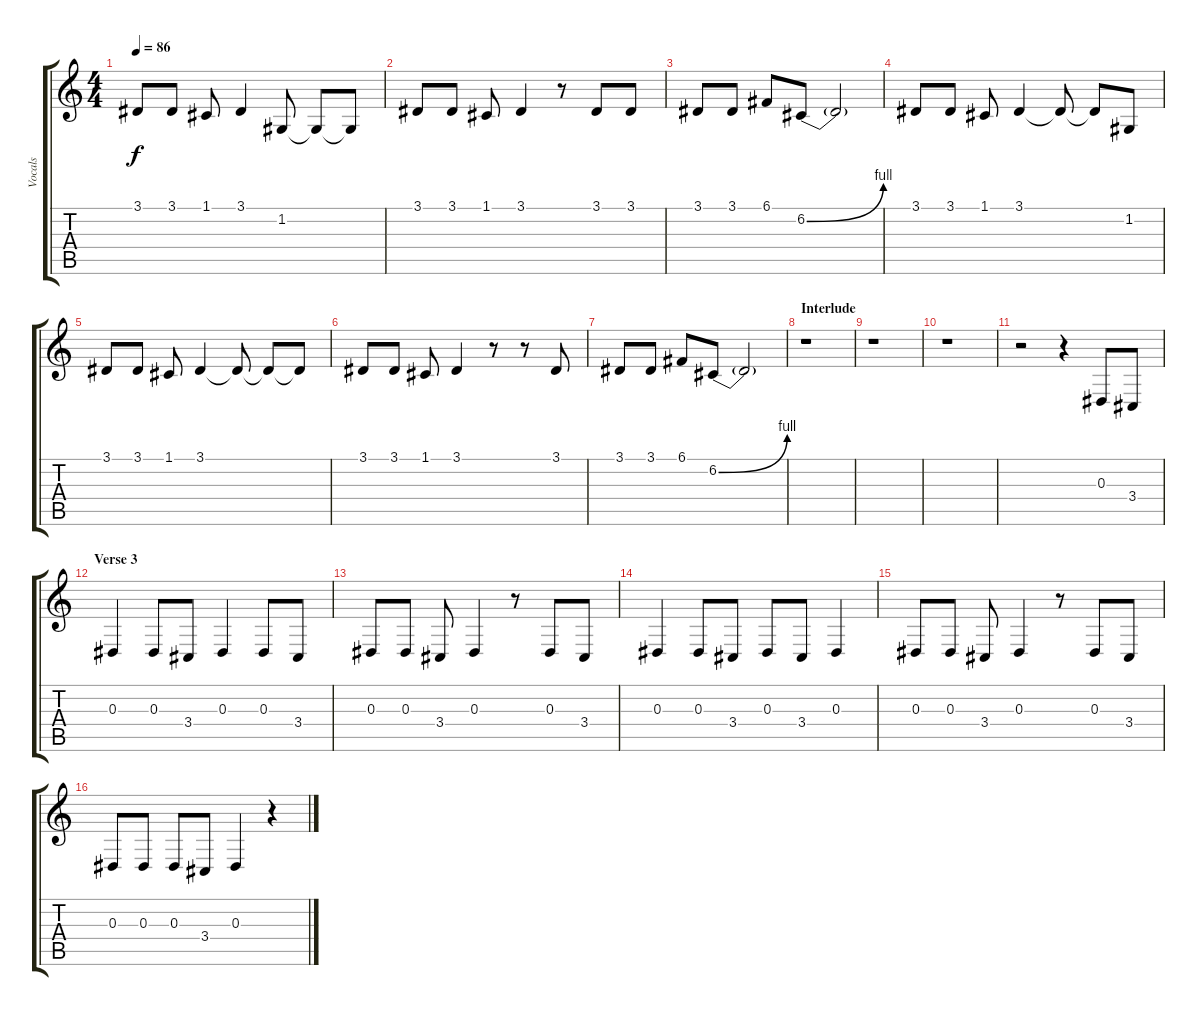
\track ("Vocals" "Vocals") {instrument tangoaccordion}
\staff {score tabs}
\tuning (C4 G3 Eb3 Bb2 F2 C2) {hide}
\ts (4 4)
\tempo 86
\clef g2
\ks c
3.1.8{dy f} 3.1.8 1.1.8 3.1.4 1.2.8 1.2{t}.8 1.2{t}.8 |
3.1.8 3.1.8 1.1.8 3.1.4 r.8 3.1.8 3.1.8 |
3.1.8 3.1.8 6.1.8 6.2{be (bend 0 0 60 4)}.8 6.2{t}.2 |
3.1.8 3.1.8 1.1.8 3.1.4 3.1{t}.8 3.1{t}.8 1.2.8 |
3.1.8 3.1.8 1.1.8 3.1.4 3.1{t}.8 3.1{t}.8 3.1{t}.8 |
3.1.8 3.1.8 1.1.8 3.1.4 r.8 r.8 3.1.8 |
3.1.8 3.1.8 6.1.8 6.2{be (bend 0 0 60 4)}.8 6.2{t}.2 |
\section ("" "Interlude")
r.1 |
r.1 |
r.1 |
r.2 r.4 0.3.8 3.4.8 |
\section ("" "Verse 3")
0.3.4 0.3.8 3.4.8 0.3.4 0.3.8 3.4.8 |
0.3.8 0.3.8 3.4.8 0.3.4 r.8 0.3.8 3.4.8 |
0.3.4 0.3.8 3.4.8 0.3.8 3.4.8 0.3.4 |
0.3.8 0.3.8 3.4.8 0.3.4 r.8 0.3.8 3.4.8 |
0.3.8 0.3.8 0.3.8 3.4.8 0.3.4 r.4
